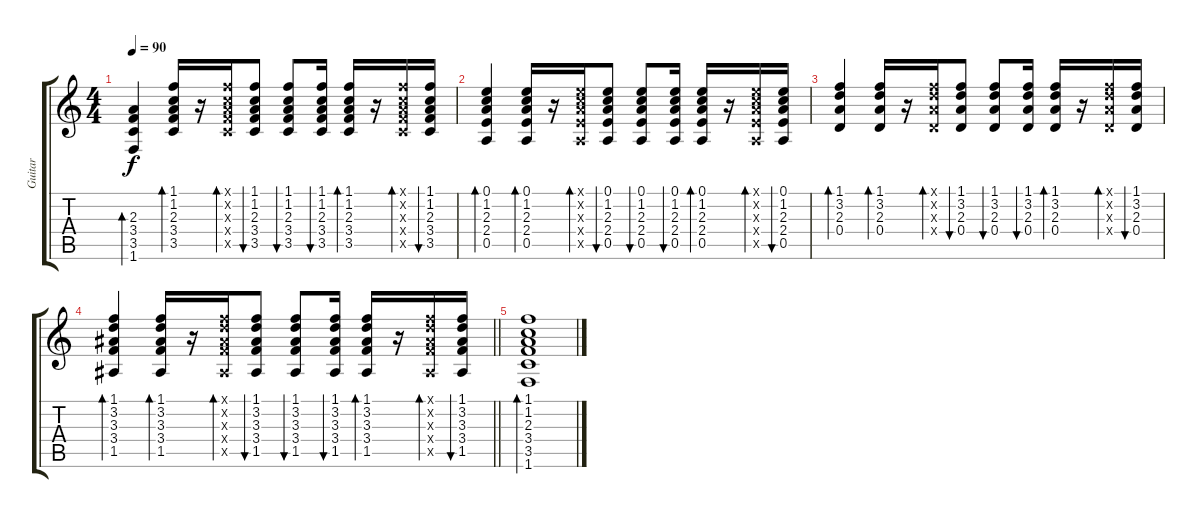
\track ("Guitar" "Guitar") {instrument acousticguitarnylon}
\staff {score tabs}
\tuning (E4 B3 G3 D3 A2 E2) {hide}
\ts (4 4)
\tempo 90
\clef g2
\ks c
(2.3 3.4 3.5 1.6).4{bd 30 dy f} (1.1 1.2 2.3 3.4 3.5).16{bd 30} r.16 (1.1{x} 1.2{x} 2.3{x} 3.4{x} 3.5{x}).16{bd 30} (1.1 1.2 2.3 3.4 3.5).8{bu 30} (1.1 1.2 2.3 3.4 3.5).8{bu 30} (1.1 1.2 2.3 3.4 3.5).16{bu 30} (1.1 1.2 2.3 3.4 3.5).16{bd 30} r.16 (1.1{x} 1.2{x} 2.3{x} 3.4{x} 3.5{x}).16{bd 30} (1.1 1.2 2.3 3.4 3.5).16{bu 30} |
(0.1 1.2 2.3 2.4 0.5).4{bd 30} (0.1 1.2 2.3 2.4 0.5).16{bd 30} r.16 (0.1{x} 1.2{x} 2.3{x} 2.4{x} 0.5{x}).16{bd 30} (0.1 1.2 2.3 2.4 0.5).8{bu 30} (0.1 1.2 2.3 2.4 0.5).8{bu 30} (0.1 1.2 2.3 2.4 0.5).16{bu 30} (0.1 1.2 2.3 2.4 0.5).16{bd 30} r.16 (0.1{x} 1.2{x} 2.3{x} 2.4{x} 0.5{x}).16{bd 30} (0.1 1.2 2.3 2.4 0.5).16{bu 30} |
(1.1 3.2 2.3 0.4).4{bd 30} (1.1 3.2 2.3 0.4).16{bd 30} r.16 (1.1{x} 3.2{x} 2.3{x} 0.4{x}).16{bd 30} (1.1 3.2 2.3 0.4).8{bu 30} (1.1 3.2 2.3 0.4).8{bu 30} (1.1 3.2 2.3 0.4).16{bu 30} (1.1 3.2 2.3 0.4).16{bd 30} r.16 (1.1{x} 3.2{x} 2.3{x} 0.4{x}).16{bd 30} (1.1 3.2 2.3 0.4).16{bu 30} |
\barLineRight lightlight
(1.1 3.2 3.3 3.4 1.5).4{bd 30} (1.1 3.2 3.3 3.4 1.5).16{bd 30} r.16 (1.1{x} 3.2{x} 3.3{x} 3.4{x} 1.5{x}).16{bd 30} (1.1 3.2 3.3 3.4 1.5).8{bu 30} (1.1 3.2 3.3 3.4 1.5).8{bu 30} (1.1 3.2 3.3 3.4 1.5).16{bu 30} (1.1 3.2 3.3 3.4 1.5).16{bd 30} r.16 (1.1{x} 3.2{x} 3.3{x} 3.4{x} 1.5{x}).16{bd 30} (1.1 3.2 3.3 3.4 1.5).16{bu 30} |
(1.1 1.2 2.3 3.4 3.5 1.6).1{bd 60}
